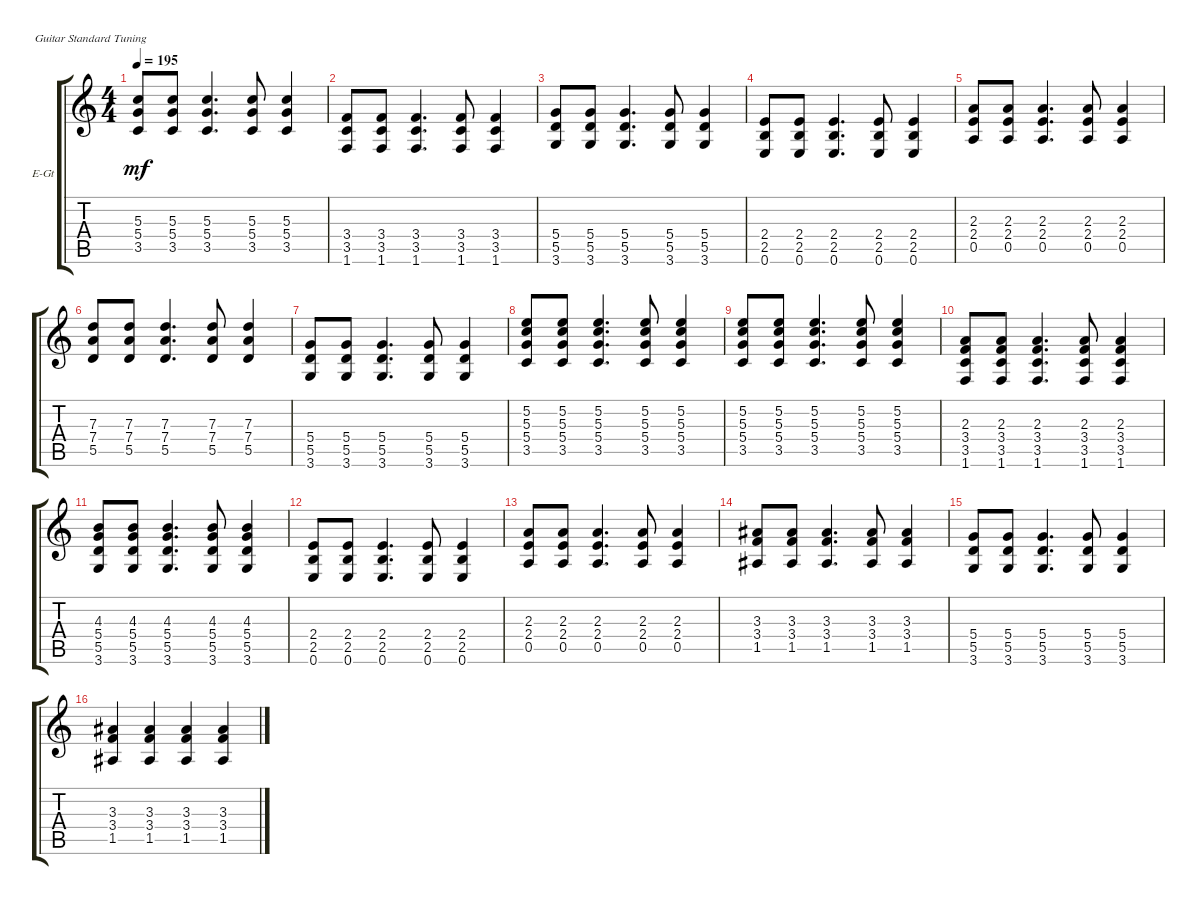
\defaultSystemsLayout 4
\bracketExtendMode groupsimilarinstruments
\firstSystemTrackNameOrientation horizontal
\otherSystemsTrackNameOrientation horizontal
\track ("Rhythm Guitar" "E-Gt") {instrument overdrivenguitar}
\staff {score tabs}
\tuning (E4 B3 G3 D3 A2 E2)
\ts (4 4)
\tempo 195
\clef g2
\ks c
(3.5 5.4 5.3).8{dy mf} (5.3 5.4 3.5).8 (3.5 5.4 5.3).4{d} (5.3 5.4 3.5).8 (3.5 5.4 5.3).4 |
(1.6 3.5 3.4).8 (3.4 1.6 3.5).8 (3.4 3.5 1.6).4{d} (1.6 3.5 3.4).8 (1.6 3.5 3.4).4 |
(3.6 5.5 5.4).8 (5.4 3.6 5.5).8 (5.4 5.5 3.6).4{d} (3.6 5.5 5.4).8 (3.6 5.5 5.4).4 |
(0.6 2.5 2.4).8 (2.4 0.6 2.5).8 (2.4 2.5 0.6).4{d} (0.6 2.5 2.4).8 (0.6 2.5 2.4).4 |
(0.5 2.4 2.3).8 (2.3 2.4 0.5).8 (0.5 2.4 2.3).4{d} (2.3 2.4 0.5).8 (0.5 2.4 2.3).4 |
(5.5 7.4 7.3).8 (7.3 7.4 5.5).8 (5.5 7.4 7.3).4{d} (7.3 7.4 5.5).8 (5.5 7.4 7.3).4 |
(3.6 5.5 5.4).8 (5.4 3.6 5.5).8 (5.4 5.5 3.6).4{d} (3.6 5.5 5.4).8 (3.6 5.5 5.4).4 |
(3.5 5.4 5.3 5.2).8 (5.3 5.4 3.5 5.2).8 (3.5 5.4 5.3 5.2).4{d} (5.3 5.4 3.5 5.2).8 (3.5 5.4 5.3 5.2).4 |
(3.5 5.4 5.3 5.2).8 (5.3 5.4 3.5 5.2).8 (3.5 5.4 5.3 5.2).4{d} (5.3 5.4 3.5 5.2).8 (3.5 5.4 5.3 5.2).4 |
(1.6 3.5 3.4 2.3).8 (3.4 1.6 3.5 2.3).8 (3.4 3.5 1.6 2.3).4{d} (1.6 3.5 3.4 2.3).8 (1.6 3.5 3.4 2.3).4 |
(3.6 5.5 5.4 4.3).8 (5.4 3.6 5.5 4.3).8 (5.4 5.5 3.6 4.3).4{d} (3.6 5.5 5.4 4.3).8 (3.6 5.5 5.4 4.3).4 |
(0.6 2.5 2.4).8 (2.4 0.6 2.5).8 (2.4 2.5 0.6).4{d} (0.6 2.5 2.4).8 (0.6 2.5 2.4).4 |
(0.5 2.4 2.3).8 (2.3 2.4 0.5).8 (0.5 2.4 2.3).4{d} (2.3 2.4 0.5).8 (0.5 2.4 2.3).4 |
(1.5 3.4 3.3).8 (3.3 3.4 1.5).8 (1.5 3.4 3.3).4{d} (3.3 3.4 1.5).8 (1.5 3.4 3.3).4 |
(3.6 5.5 5.4).8 (5.4 3.6 5.5).8 (5.4 5.5 3.6).4{d} (3.6 5.5 5.4).8 (3.6 5.5 5.4).4 |
(1.5 3.4 3.3).4 (3.3 3.4 1.5).4 (1.5 3.4 3.3).4 (3.3 3.4 1.5).4
